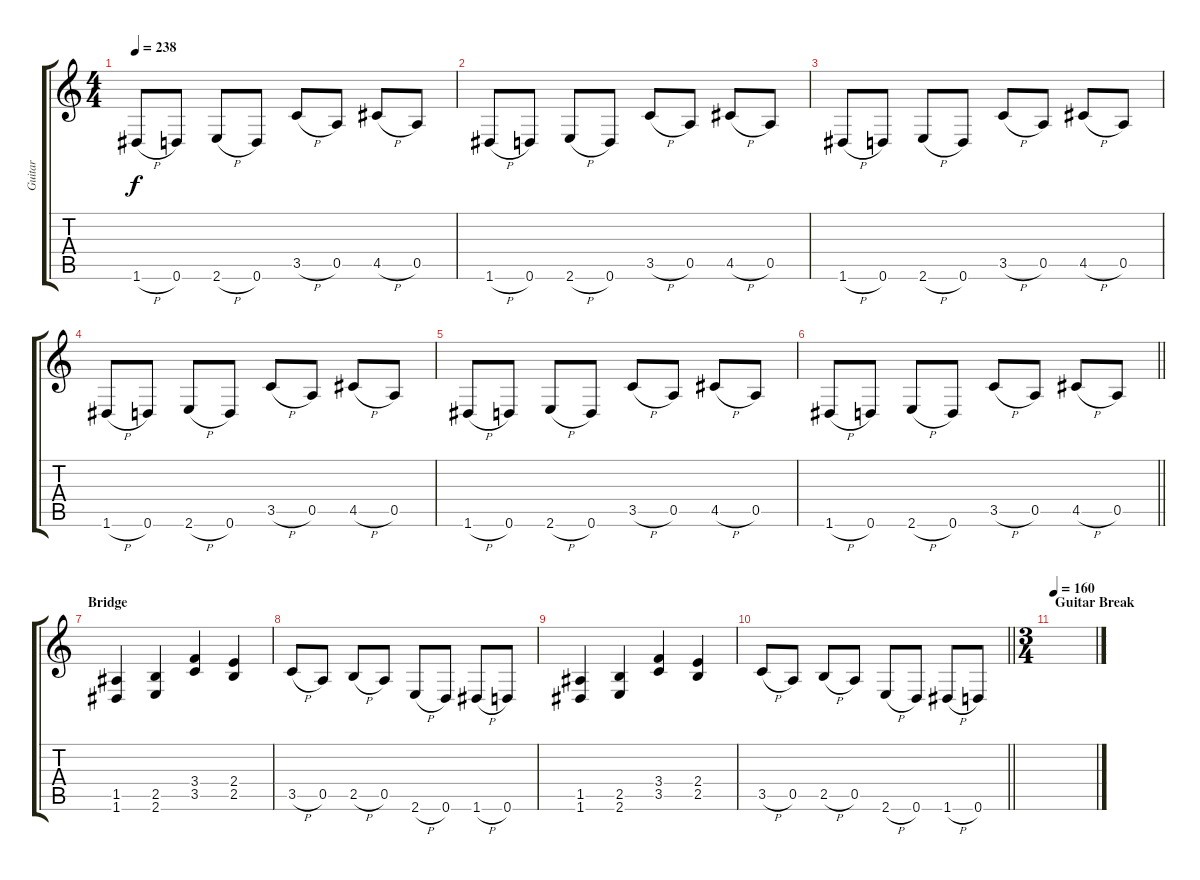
\track ("Guitar" "Guitar") {instrument distortionguitar}
\staff {score tabs}
\tuning (E4 B3 G3 D3 A2 D2) {hide}
\ts (4 4)
\tempo 238
\clef g2
\ks c
1.6{h}.8{dy f} 0.6.8 2.6{h}.8 0.6.8 3.5{h}.8 0.5.8 4.5{h}.8 0.5.8 |
1.6{h}.8 0.6.8 2.6{h}.8 0.6.8 3.5{h}.8 0.5.8 4.5{h}.8 0.5.8 |
1.6{h}.8 0.6.8 2.6{h}.8 0.6.8 3.5{h}.8 0.5.8 4.5{h}.8 0.5.8 |
1.6{h}.8 0.6.8 2.6{h}.8 0.6.8 3.5{h}.8 0.5.8 4.5{h}.8 0.5.8 |
1.6{h}.8 0.6.8 2.6{h}.8 0.6.8 3.5{h}.8 0.5.8 4.5{h}.8 0.5.8 |
\barLineRight lightlight
1.6{h}.8 0.6.8 2.6{h}.8 0.6.8 3.5{h}.8 0.5.8 4.5{h}.8 0.5.8 |
\section ("" "Bridge")
(1.5 1.6).4 (2.5 2.6).4 (3.4 3.5).4 (2.4 2.5).4 |
3.5{h}.8 0.5.8 2.5{h}.8 0.5.8 2.6{h}.8 0.6.8 1.6{h}.8 0.6.8 |
(1.5 1.6).4 (2.5 2.6).4 (3.4 3.5).4 (2.4 2.5).4 |
\barLineRight lightlight
3.5{h}.8 0.5.8 2.5{h}.8 0.5.8 2.6{h}.8 0.6.8 1.6{h}.8 0.6.8 |
\ts (3 4)
\section ("" "Guitar Break")
\tempo 160
